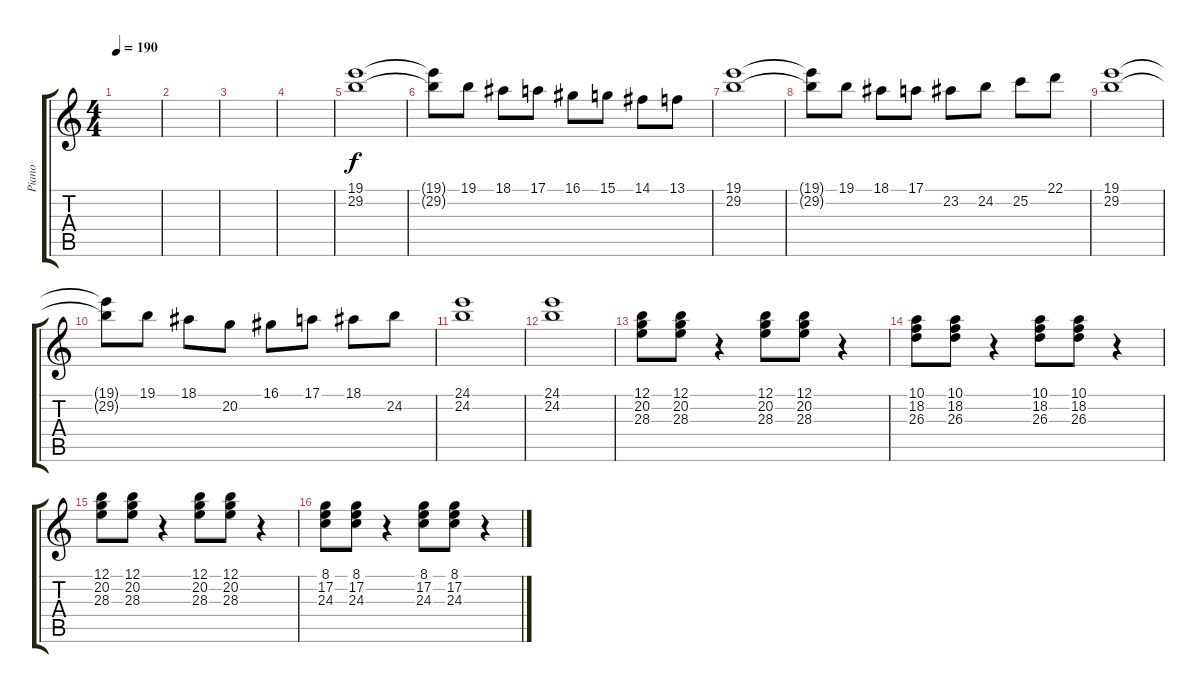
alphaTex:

\track ("Piano" "Piano") {instrument rockorgan}
\staff {score tabs}
\tuning (E4 B3 G3 D3 A2 E2) {hide}
\ts (4 4)
\tempo 190
\clef g2
\ks c
|
|
|
|
(19.1 29.2).1 |
(19.1{t} 29.2{t}).8 19.1.8 18.1.8 17.1.8 16.1.8 15.1.8 14.1.8 13.1.8 |
(19.1 29.2).1 |
(19.1{t} 29.2{t}).8 19.1.8 18.1.8 17.1.8 23.2.8 24.2.8 25.2.8 22.1.8 |
(19.1 29.2).1 |
(19.1{t} 29.2{t}).8 19.1.8 18.1.8 20.2.8 16.1.8 17.1.8 18.1.8 24.2.8 |
(24.1 24.2).1 |
(24.1 24.2).1 |
(12.1 20.2 28.3).8 (12.1 20.2 28.3).8 r.4 (12.1 20.2 28.3).8 (12.1 20.2 28.3).8 r.4 |
(10.1 18.2 26.3).8 (10.1 18.2 26.3).8 r.4 (10.1 18.2 26.3).8 (10.1 18.2 26.3).8 r.4 |
(12.1 20.2 28.3).8 (12.1 20.2 28.3).8 r.4 (12.1 20.2 28.3).8 (12.1 20.2 28.3).8 r.4 |
(8.1 17.2 24.3).8 (8.1 17.2 24.3).8 r.4 (8.1 17.2 24.3).8 (8.1 17.2 24.3).8 r.4
